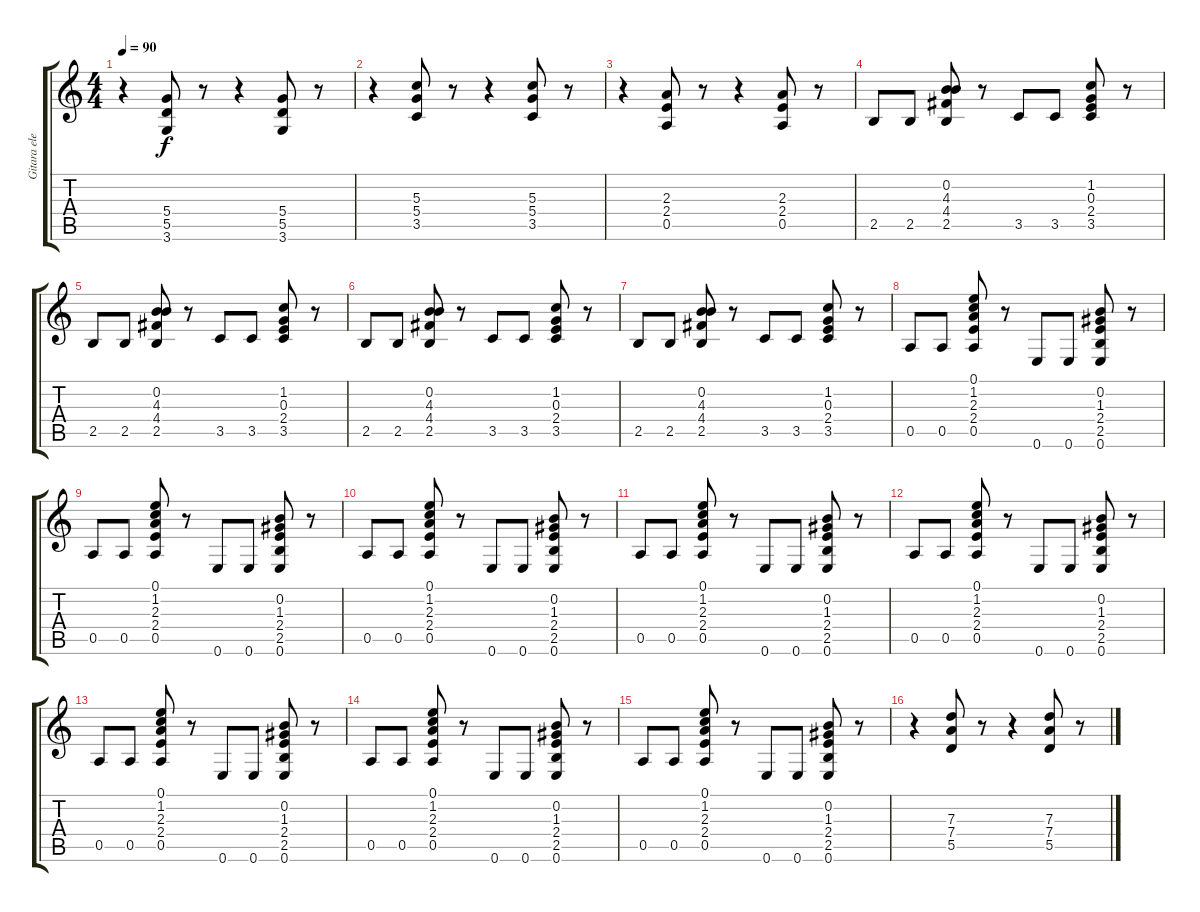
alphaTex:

\track ("Gitara elektryczna (II)" "Gitara ele") {instrument electricguitarjazz}
\staff {score tabs}
\tuning (E4 B3 G3 D3 A2 E2) {hide}
\ts (4 4)
\tempo 90
\clef g2
\ks c
r.4{dy f} (5.4 5.5 3.6).8 r.8 r.4 (5.4 5.5 3.6).8 r.8 |
r.4 (5.3 5.4 3.5).8 r.8 r.4 (5.3 5.4 3.5).8 r.8 |
r.4 (2.3 2.4 0.5).8 r.8 r.4 (2.3 2.4 0.5).8 r.8 |
2.5.8{volume 13 instrument electricguitarjazz} 2.5.8 (0.2 4.3 4.4 2.5).8 r.8 3.5.8 3.5.8 (1.2 0.3 2.4 3.5).8 r.8 |
2.5.8 2.5.8 (0.2 4.3 4.4 2.5).8 r.8 3.5.8 3.5.8 (1.2 0.3 2.4 3.5).8 r.8 |
2.5.8 2.5.8 (0.2 4.3 4.4 2.5).8 r.8 3.5.8 3.5.8 (1.2 0.3 2.4 3.5).8 r.8 |
2.5.8 2.5.8 (0.2 4.3 4.4 2.5).8 r.8 3.5.8 3.5.8 (1.2 0.3 2.4 3.5).8 r.8 |
0.5.8 0.5.8 (0.1 1.2 2.3 2.4 0.5).8 r.8 0.6.8 0.6.8 (0.2 1.3 2.4 2.5 0.6).8 r.8 |
0.5.8 0.5.8 (0.1 1.2 2.3 2.4 0.5).8 r.8 0.6.8 0.6.8 (0.2 1.3 2.4 2.5 0.6).8 r.8 |
0.5.8 0.5.8 (0.1 1.2 2.3 2.4 0.5).8 r.8 0.6.8 0.6.8 (0.2 1.3 2.4 2.5 0.6).8 r.8 |
0.5.8 0.5.8 (0.1 1.2 2.3 2.4 0.5).8 r.8 0.6.8 0.6.8 (0.2 1.3 2.4 2.5 0.6).8 r.8 |
0.5.8 0.5.8 (0.1 1.2 2.3 2.4 0.5).8 r.8 0.6.8 0.6.8 (0.2 1.3 2.4 2.5 0.6).8 r.8 |
0.5.8 0.5.8 (0.1 1.2 2.3 2.4 0.5).8 r.8 0.6.8 0.6.8 (0.2 1.3 2.4 2.5 0.6).8 r.8 |
0.5.8 0.5.8 (0.1 1.2 2.3 2.4 0.5).8 r.8 0.6.8 0.6.8 (0.2 1.3 2.4 2.5 0.6).8 r.8 |
0.5.8 0.5.8 (0.1 1.2 2.3 2.4 0.5).8 r.8 0.6.8 0.6.8 (0.2 1.3 2.4 2.5 0.6).8 r.8 |
r.4{volume 11 instrument distortionguitar} (7.3 7.4 5.5).8 r.8 r.4 (7.3 7.4 5.5).8 r.8
